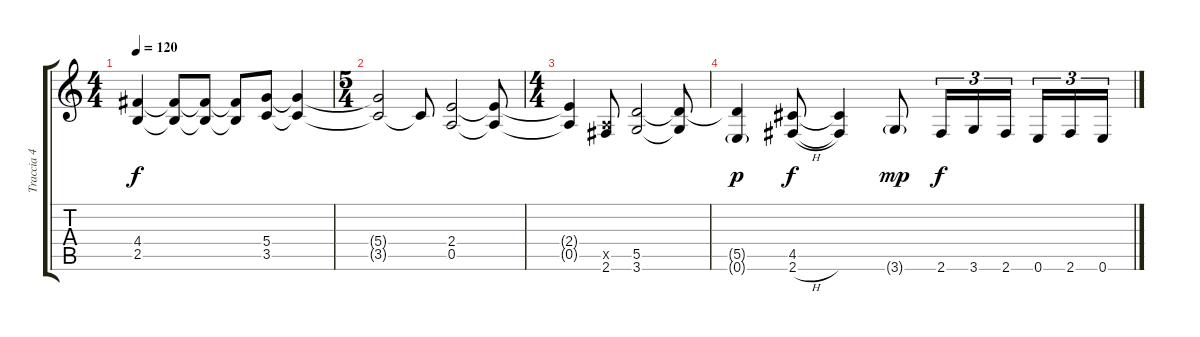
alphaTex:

\track ("Traccia 4" "Traccia 4") {instrument distortionguitar}
\staff {score tabs}
\tuning (E4 B3 G3 D3 A2 E2) {hide}
\ts (4 4)
\tempo 120
\clef g2
\ks c
(4.4{t} 2.5{t}).4{dy f} (4.4{t} 2.5{t}).8 (4.4{t} 2.5{t}).8 (4.4{t} 2.5{t}).8 (5.4 3.5).8 (5.4{t} 3.5{t}).4 |
\ts (5 4)
(5.4{t} 3.5{t}).2 3.5{t}.8 (2.4 0.5).2 (2.4{t} 0.5{t}).8 |
\ts (4 4)
(2.4{t} 0.5{t}).4 (0.5{x} 2.6).8 (5.5 3.6).2 (5.5{t} 3.6{t}).8 |
(5.5{t} 0.6{g}).4{dy p} (4.5 2.6{h}).8{dy f} (4.5{t} 2.6{t}).4 3.6{g}.8{dy mp} 2.6.16{tu (3 2) dy f} 3.6.16{tu (3 2)} 2.6.16{tu (3 2)} 0.6.16{tu (3 2)} 2.6.16{tu (3 2)} 0.6.16{tu (3 2)}
